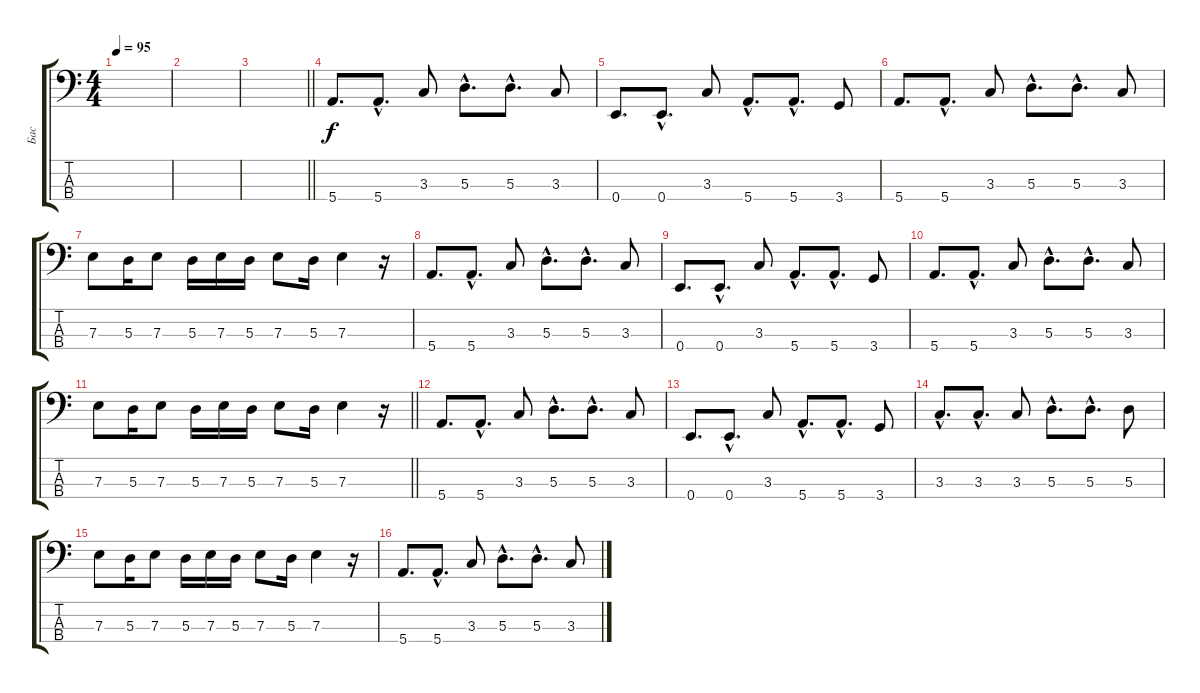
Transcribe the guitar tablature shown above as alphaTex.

\track ("Бас" "Бас") {instrument electricbasspick}
\staff {score tabs}
\tuning (G2 D2 A1 E1) {hide}
\ts (4 4)
\tempo 95
\clef f4
\ks c
|
|
\barLineRight lightlight
|
5.4.8{d} 5.4{hac}.8{d} 3.3.8 5.3{hac}.8{d} 5.3{hac}.8{d} 3.3.8 |
0.4.8{d} 0.4{hac}.8{d} 3.3.8 5.4{hac}.8{d} 5.4{hac}.8{d} 3.4.8 |
5.4.8{d} 5.4{hac}.8{d} 3.3.8 5.3{hac}.8{d} 5.3{hac}.8{d} 3.3.8 |
7.3.8 5.3.16 7.3.8 5.3.16 7.3.16 5.3.16 7.3.8 5.3.16 7.3.4 r.16 |
5.4.8{d} 5.4{hac}.8{d} 3.3.8 5.3{hac}.8{d} 5.3{hac}.8{d} 3.3.8 |
0.4.8{d} 0.4{hac}.8{d} 3.3.8 5.4{hac}.8{d} 5.4{hac}.8{d} 3.4.8 |
5.4.8{d} 5.4{hac}.8{d} 3.3.8 5.3{hac}.8{d} 5.3{hac}.8{d} 3.3.8 |
\barLineRight lightlight
7.3.8 5.3.16 7.3.8 5.3.16 7.3.16 5.3.16 7.3.8 5.3.16 7.3.4 r.16 |
5.4.8{d} 5.4{hac}.8{d} 3.3.8 5.3{hac}.8{d} 5.3{hac}.8{d} 3.3.8 |
0.4.8{d} 0.4{hac}.8{d} 3.3.8 5.4{hac}.8{d} 5.4{hac}.8{d} 3.4.8 |
3.3{hac}.8{d} 3.3{hac}.8{d} 3.3.8 5.3{hac}.8{d} 5.3{hac}.8{d} 5.3.8 |
7.3.8 5.3.16 7.3.8 5.3.16 7.3.16 5.3.16 7.3.8 5.3.16 7.3.4 r.16 |
5.4.8{d} 5.4{hac}.8{d} 3.3.8 5.3{hac}.8{d} 5.3{hac}.8{d} 3.3.8
